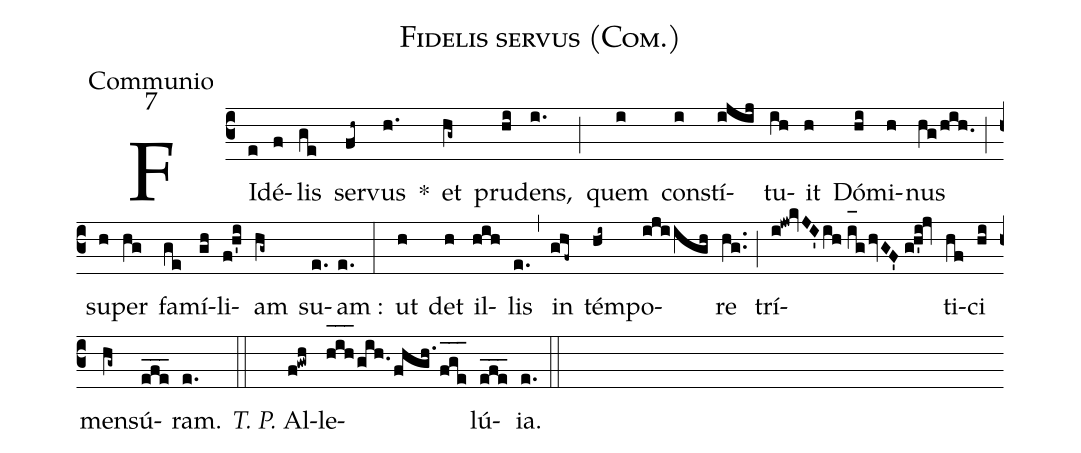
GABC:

name:Fidelis servus (Com.);
office-part:Communio;
mode:7;
%%
(c3) FI(e)dé(f)lis(ge) ser(fh~)vus(h.) *() et(hg~) pru(hi)dens,(i.) (;) quem(i) con(i)stí(ijij)tu(ih)it(h) Dó(hi)mi(h)nus(hg/hih.) (;) su(h)per(hg) fa(ge)mí(gh)li(f!h'i)am(hg~) su(e.)am :(e.) (:) ut(h) det(h) il(hih)lis(e.) (,) in(ghf~) tém(hi~)po(ijiigh)re(hg..) (;) trí(i!jw!kvJI'ih//i_[oh:h]ghvGF'//gh'i!jv)ti(hf)ci(hi) men(hg~)sú(efe___)ram.(e.) (::) <i>T. P.</i> Al(f!gwh)le(h_[oh:h]i_[oh:h]h_[oh:h]/gih./fhgh./f_[oh:h]g_[oh:h]e_[oh:h])lú(efe___){ia}.(e.) (::)
